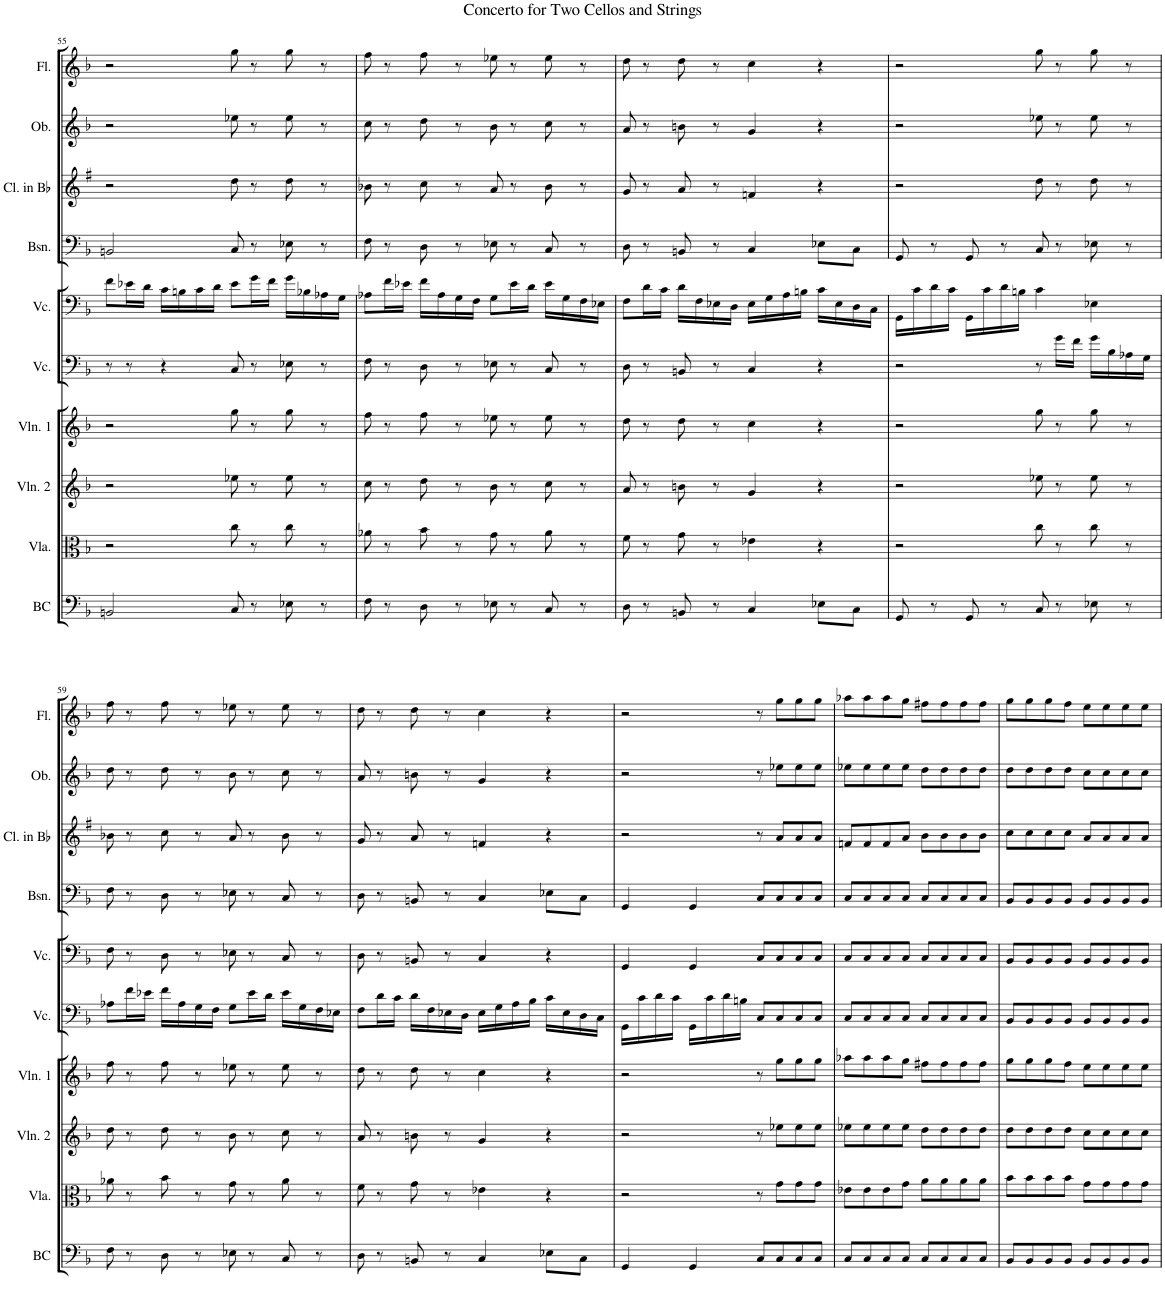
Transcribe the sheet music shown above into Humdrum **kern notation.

**kern	**kern	**kern	**kern	**kern	**kern	**kern	**kern	**kern	**kern
*part10	*part9	*part8	*part7	*part6	*part5	*part4	*part3	*part2	*part1
*staff10	*staff9	*staff8	*staff7	*staff6	*staff5	*staff4	*staff3	*staff2	*staff1
*I"Basso Continuo	*I"Viola	*I"Violin 2	*I"Violin 1	*I"Violoncello	*I"Violoncello	*I"Bassoon	*I"Clarinet in Bb	*I"Oboe	*I"Flute
*I'BC	*I'Vla.	*I'Vln. 2	*I'Vln. 1	*I'Vc.	*I'Vc.	*I'Bsn.	*I'Cl. in Bb	*I'Ob.	*I'Fl.
!!LO:PB:g=z
*clefF4	*clefC3	*clefG2	*clefG2	*clefF4	*clefF4	*clefF4	*clefG2	*clefG2	*clefG2
*	*	*	*	*	*	*	*Trd1c2	*	*
*k[b-]	*k[b-]	*k[b-]	*k[b-]	*k[b-]	*k[b-]	*k[b-]	*k[f#]	*k[b-]	*k[b-]
*M4/4	*M4/4	*M4/4	*M4/4	*M4/4	*M4/4	*M4/4	*M4/4	*M4/4	*M4/4
=55	=55	=55	=55	=55	=55	=55	=55	=55	=55
2BBn/	2r	2r	2r	8r	8f\L	2BBn/	2r	2r	2r
.	.	.	.	8r	16e-X\L	.	.	.	.
.	.	.	.	.	16d\JJ	.	.	.	.
.	.	.	.	4r	16c\LL	.	.	.	.
.	.	.	.	.	16Bn\	.	.	.	.
.	.	.	.	.	16c\	.	.	.	.
.	.	.	.	.	16d\JJ	.	.	.	.
8C/	8cc\	8ee-X\	8gg\	8C/	8e-\L	8C/	8dd\	8ee-X\	8gg\
8r	8r	8r	8r	8r	16g\L	8r	8r	8r	8r
.	.	.	.	.	16f\JJ	.	.	.	.
8E-X\	8cc\	8ee-\	8gg\	8E-X\	16g\LL	8E-X\	8dd\	8ee-\	8gg\
.	.	.	.	.	16B-X\	.	.	.	.
8r	8r	8r	8r	8r	16A-X\	8r	8r	8r	8r
.	.	.	.	.	16G\JJ	.	.	.	.
=56	=56	=56	=56	=56	=56	=56	=56	=56	=56
8F\	8a-X\	8cc\	8ff\	8F\	8A-X\L	8F\	8b-X\	8cc\	8ff\
8r	8r	8r	8r	8r	16f\L	8r	8r	8r	8r
.	.	.	.	.	16e-X\JJ	.	.	.	.
8D\	8b-\	8dd\	8ff\	8D\	16f\LL	8D\	8cc\	8dd\	8ff\
.	.	.	.	.	16A-\	.	.	.	.
8r	8r	8r	8r	8r	16G\	8r	8r	8r	8r
.	.	.	.	.	16F\JJ	.	.	.	.
8E-X\	8g\	8b-\	8ee-X\	8E-X\	8G\L	8E-X\	8a/	8b-\	8ee-X\
8r	8r	8r	8r	8r	16e-\L	8r	8r	8r	8r
.	.	.	.	.	16d\JJ	.	.	.	.
8C/	8a-\	8cc\	8ee-\	8C/	16e-\LL	8C/	8b-\	8cc\	8ee-\
.	.	.	.	.	16G\	.	.	.	.
8r	8r	8r	8r	8r	16F\	8r	8r	8r	8r
.	.	.	.	.	16E-X\JJ	.	.	.	.
=57	=57	=57	=57	=57	=57	=57	=57	=57	=57
8D\	8f\	8a/	8dd\	8D\	8F\L	8D\	8g/	8a/	8dd\
8r	8r	8r	8r	8r	16d\L	8r	8r	8r	8r
.	.	.	.	.	16c\JJ	.	.	.	.
8BBn/	8g\	8bn\	8dd\	8BBn/	16d\LL	8BBn/	8a/	8bn\	8dd\
.	.	.	.	.	16F\	.	.	.	.
8r	8r	8r	8r	8r	16E-X\	8r	8r	8r	8r
.	.	.	.	.	16D\JJ	.	.	.	.
4C/	4e-X\	4g/	4cc\	4C/	16E-\LL	4C/	4fn/	4g/	4cc\
.	.	.	.	.	16G\	.	.	.	.
.	.	.	.	.	16A\	.	.	.	.
.	.	.	.	.	16Bn\JJ	.	.	.	.
8E-X\L	4r	4r	4r	4r	16c\LL	8E-X\L	4r	4r	4r
.	.	.	.	.	16E-\	.	.	.	.
8C\J	.	.	.	.	16D\	8C\J	.	.	.
.	.	.	.	.	16C\JJ	.	.	.	.
=58	=58	=58	=58	=58	=58	=58	=58	=58	=58
8GG/	2r	2r	2r	2r	16GG\LL	8GG/	2r	2r	2r
.	.	.	.	.	16c\	.	.	.	.
8r	.	.	.	.	16d\	8r	.	.	.
.	.	.	.	.	16c\JJ	.	.	.	.
8GG/	.	.	.	.	16GG\LL	8GG/	.	.	.
.	.	.	.	.	16c\	.	.	.	.
8r	.	.	.	.	16d\	8r	.	.	.
.	.	.	.	.	16Bn\JJ	.	.	.	.
8C/	8cc\	8ee-X\	8gg\	8r	4c\	8C/	8dd\	8ee-X\	8gg\
8r	8r	8r	8r	16g\LL	.	8r	8r	8r	8r
.	.	.	.	16f\JJ	.	.	.	.	.
8E-X\	8cc\	8ee-\	8gg\	16g\LL	4E-X\	8E-X\	8dd\	8ee-\	8gg\
.	.	.	.	16B-\	.	.	.	.	.
8r	8r	8r	8r	16A-X\	.	8r	8r	8r	8r
.	.	.	.	16G\JJ	.	.	.	.	.
!!LO:LB:g=z
=59	=59	=59	=59	=59	=59	=59	=59	=59	=59
8F\	8a-X\	8dd\	8ff\	8A-X\L	8F\	8F\	8b-X\	8dd\	8ff\
8r	8r	8r	8r	16f\L	8r	8r	8r	8r	8r
.	.	.	.	16e-X\JJ	.	.	.	.	.
8D\	8b-\	8dd\	8ff\	16f\LL	8D\	8D\	8cc\	8dd\	8ff\
.	.	.	.	16A-\	.	.	.	.	.
8r	8r	8r	8r	16G\	8r	8r	8r	8r	8r
.	.	.	.	16F\JJ	.	.	.	.	.
8E-X\	8g\	8b-\	8ee-X\	8G\L	8E-X\	8E-X\	8a/	8b-\	8ee-X\
8r	8r	8r	8r	16e-\L	8r	8r	8r	8r	8r
.	.	.	.	16d\JJ	.	.	.	.	.
8C/	8a-\	8cc\	8ee-\	16e-\LL	8C/	8C/	8b-\	8cc\	8ee-\
.	.	.	.	16G\	.	.	.	.	.
8r	8r	8r	8r	16F\	8r	8r	8r	8r	8r
.	.	.	.	16E-X\JJ	.	.	.	.	.
=60	=60	=60	=60	=60	=60	=60	=60	=60	=60
8D\	8f\	8a/	8dd\	8F\L	8D\	8D\	8g/	8a/	8dd\
8r	8r	8r	8r	16d\L	8r	8r	8r	8r	8r
.	.	.	.	16c\JJ	.	.	.	.	.
8BBn/	8g\	8bn\	8dd\	16d\LL	8BBn/	8BBn/	8a/	8bn\	8dd\
.	.	.	.	16F\	.	.	.	.	.
8r	8r	8r	8r	16E-X\	8r	8r	8r	8r	8r
.	.	.	.	16D\JJ	.	.	.	.	.
4C/	4e-X\	4g/	4cc\	16E-\LL	4C/	4C/	4fn/	4g/	4cc\
.	.	.	.	16G\	.	.	.	.	.
.	.	.	.	16A\	.	.	.	.	.
.	.	.	.	16B-\JJ	.	.	.	.	.
8E-X\L	4r	4r	4r	16c\LL	4r	8E-X\L	4r	4r	4r
.	.	.	.	16E-\	.	.	.	.	.
8C\J	.	.	.	16D\	.	8C\J	.	.	.
.	.	.	.	16C\JJ	.	.	.	.	.
=61	=61	=61	=61	=61	=61	=61	=61	=61	=61
4GG/	2r	2r	2r	16GG\LL	4GG/	4GG/	2r	2r	2r
.	.	.	.	16c\	.	.	.	.	.
.	.	.	.	16d\	.	.	.	.	.
.	.	.	.	16c\JJ	.	.	.	.	.
4GG/	.	.	.	16GG\LL	4GG/	4GG/	.	.	.
.	.	.	.	16c\	.	.	.	.	.
.	.	.	.	16d\	.	.	.	.	.
.	.	.	.	16Bn\JJ	.	.	.	.	.
8C/L	8r	8r	8r	8C/L	8C/L	8C/L	8r	8r	8r
8C/	8g\L	8ee-X\L	8gg\L	8C/	8C/	8C/	8a/L	8ee-X\L	8gg\L
8C/	8g\	8ee-\	8gg\	8C/	8C/	8C/	8a/	8ee-\	8gg\
8C/J	8g\J	8ee-\J	8gg\J	8C/J	8C/J	8C/J	8a/J	8ee-\J	8gg\J
=62	=62	=62	=62	=62	=62	=62	=62	=62	=62
8C/L	8e-X\L	8ee-X\L	8aa-X\L	8C/L	8C/L	8C/L	8fn/L	8ee-X\L	8aa-X\L
8C/	8e-\	8ee-\	8aa-\	8C/	8C/	8C/	8f/	8ee-\	8aa-\
8C/	8e-\	8ee-\	8aa-\	8C/	8C/	8C/	8f/	8ee-\	8aa-\
8C/J	8g\J	8ee-\J	8gg\J	8C/J	8C/J	8C/J	8a/J	8ee-\J	8gg\J
8C/L	8a\L	8dd\L	8ff#X\L	8C/L	8C/L	8C/L	8b\L	8dd\L	8ff#X\L
8C/	8a\	8dd\	8ff#\	8C/	8C/	8C/	8b\	8dd\	8ff#\
8C/	8a\	8dd\	8ff#\	8C/	8C/	8C/	8b\	8dd\	8ff#\
8C/J	8a\J	8dd\J	8ff#\J	8C/J	8C/J	8C/J	8b\J	8dd\J	8ff#\J
=63	=63	=63	=63	=63	=63	=63	=63	=63	=63
8BB-/L	8b-\L	8dd\L	8gg\L	8BB-/L	8BB-/L	8BB-/L	8cc\L	8dd\L	8gg\L
8BB-/	8b-\	8dd\	8gg\	8BB-/	8BB-/	8BB-/	8cc\	8dd\	8gg\
8BB-/	8b-\	8dd\	8gg\	8BB-/	8BB-/	8BB-/	8cc\	8dd\	8gg\
8BB-/J	8b-\J	8dd\J	8ff\J	8BB-/J	8BB-/J	8BB-/J	8cc\J	8dd\J	8ff\J
8BB-/L	8g\L	8cc\L	8ee\L	8BB-/L	8BB-/L	8BB-/L	8a/L	8cc\L	8ee\L
8BB-/	8g\	8cc\	8ee\	8BB-/	8BB-/	8BB-/	8a/	8cc\	8ee\
8BB-/	8g\	8cc\	8ee\	8BB-/	8BB-/	8BB-/	8a/	8cc\	8ee\
8BB-/J	8g\J	8cc\J	8ee\J	8BB-/J	8BB-/J	8BB-/J	8a/J	8cc\J	8ee\J
=	=	=	=	=	=	=	=	=	=
*-	*-	*-	*-	*-	*-	*-	*-	*-	*-
